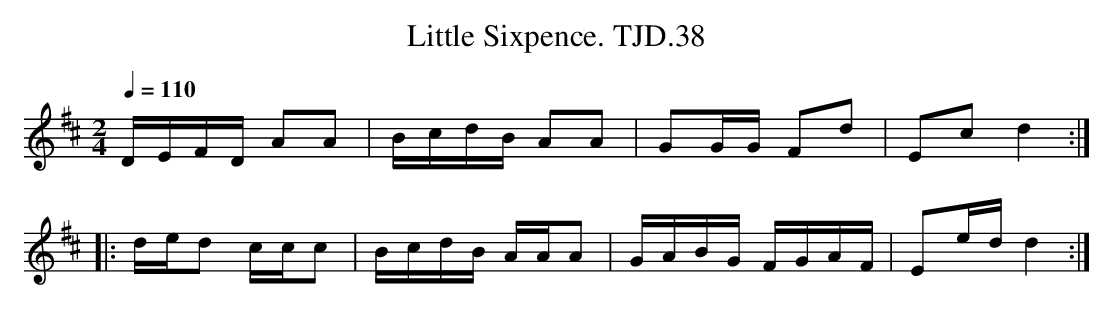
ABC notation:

X:1
T:Little Sixpence. TJD.38
M:2/4
L:1/16
Q:1/4=110
K:D
DEFD A2A2|BcdB A2A2|G2GG F2d2|E2c2d4:|
|:ded2 ccc2|BcdB AAA2|GABG FGAF|E2ed d4:|
